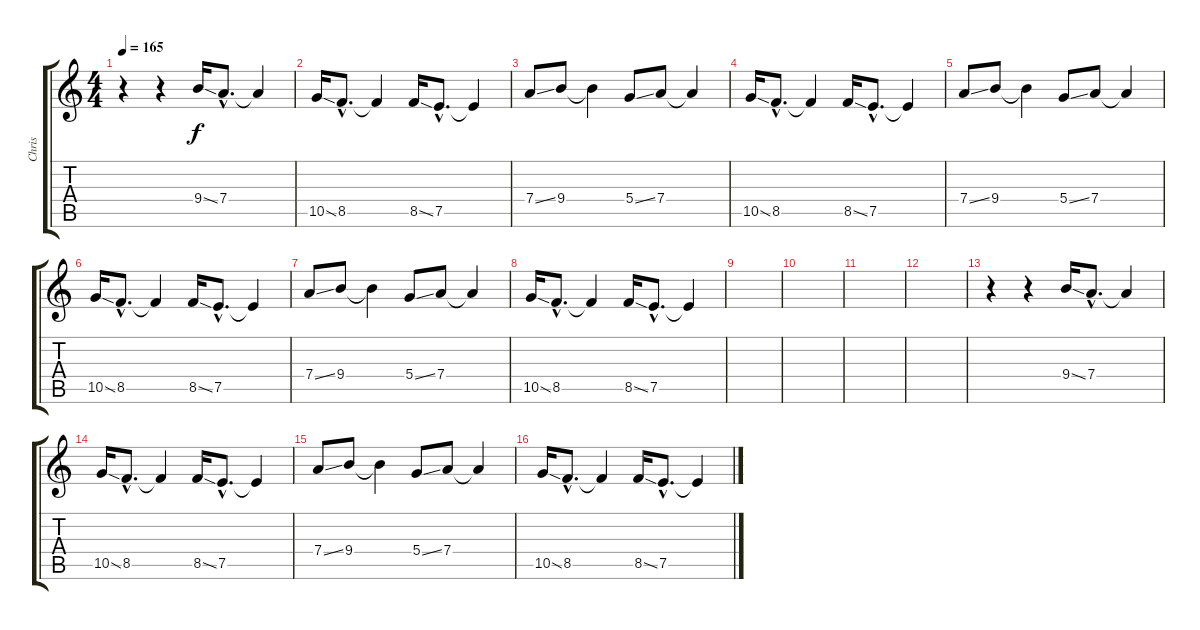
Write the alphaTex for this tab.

\track ("Chris" "Chris") {instrument acousticguitarnylon}
\staff {score tabs}
\tuning (E4 B3 G3 D3 A2 E2) {hide}
\ts (4 4)
\tempo 165
\clef g2
\ks c
r.4{dy f instrument acousticguitarnylon} r.4 9.4{ss}.16 7.4{hac}.8{d} 7.4{t}.4 |
10.5{ss}.16 8.5{hac}.8{d} 8.5{t}.4 8.5{ss}.16 7.5{hac}.8{d} 7.5{t}.4 |
7.4{ss}.8 9.4.8 9.4{t}.4 5.4{ss}.8 7.4.8 7.4{t}.4 |
10.5{ss}.16 8.5{hac}.8{d} 8.5{t}.4 8.5{ss}.16 7.5{hac}.8{d} 7.5{t}.4 |
7.4{ss}.8 9.4.8 9.4{t}.4 5.4{ss}.8 7.4.8 7.4{t}.4 |
10.5{ss}.16 8.5{hac}.8{d} 8.5{t}.4 8.5{ss}.16 7.5{hac}.8{d} 7.5{t}.4 |
7.4{ss}.8 9.4.8 9.4{t}.4 5.4{ss}.8 7.4.8 7.4{t}.4 |
10.5{ss}.16 8.5{hac}.8{d} 8.5{t}.4 8.5{ss}.16 7.5{hac}.8{d} 7.5{t}.4 |
|
|
|
|
r.4 r.4 9.4{ss}.16 7.4{hac}.8{d} 7.4{t}.4 |
10.5{ss}.16 8.5{hac}.8{d} 8.5{t}.4 8.5{ss}.16 7.5{hac}.8{d} 7.5{t}.4 |
7.4{ss}.8 9.4.8 9.4{t}.4 5.4{ss}.8 7.4.8 7.4{t}.4 |
10.5{ss}.16 8.5{hac}.8{d} 8.5{t}.4 8.5{ss}.16 7.5{hac}.8{d} 7.5{t}.4
